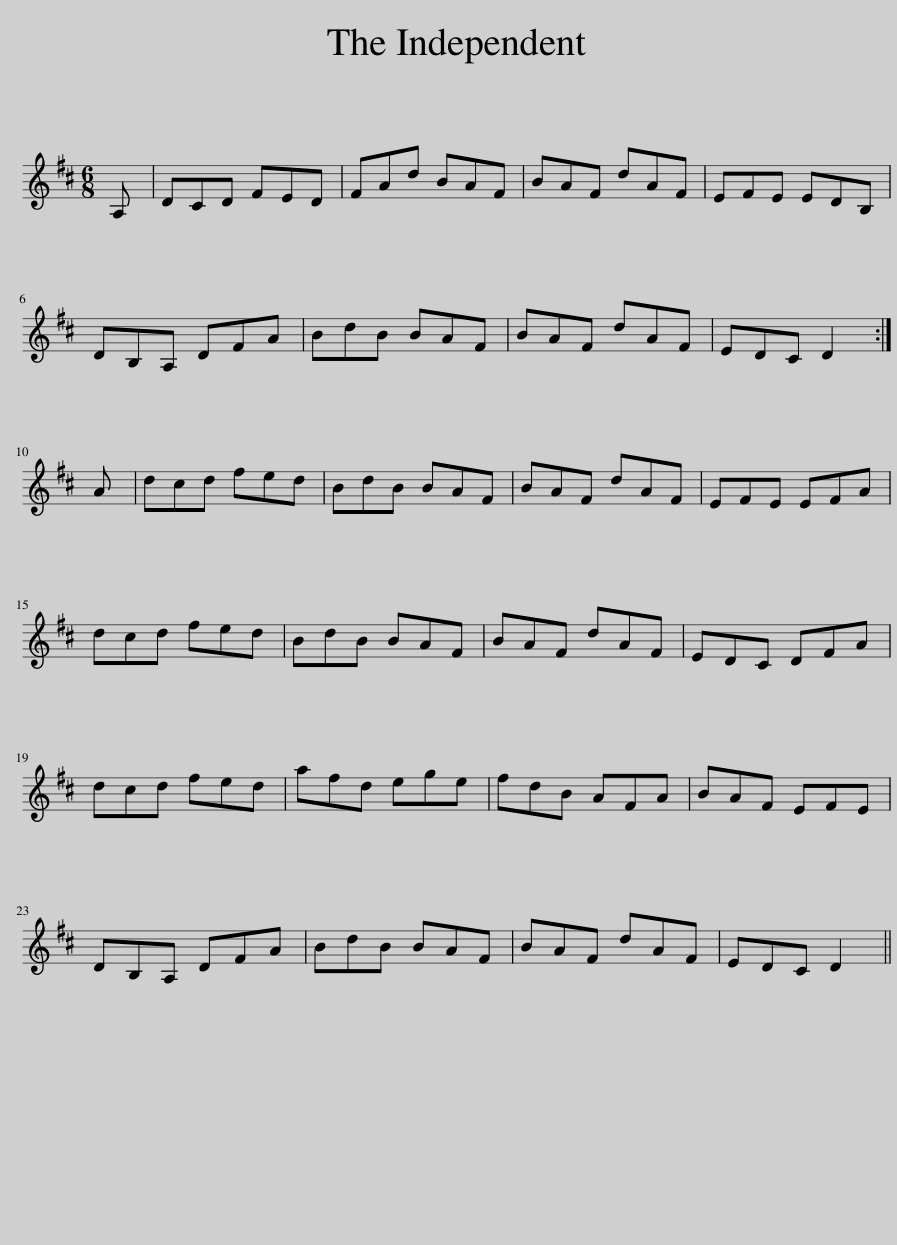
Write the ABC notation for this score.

X:1
L:1/8
M:6/8
I:linebreak $
K:D
V:1 treble
V:1
 A, | DCD FED | FAd BAF | BAF dAF | EFE EDB, |$ %5
 DB,A, DFA | BdB BAF | BAF dAF | EDC D2 :|$ A | %10
 dcd fed | BdB BAF | BAF dAF | EFE EFA |$ dcd fed | %15
 BdB BAF | BAF dAF | EDC DFA |$ dcd fed | afd ege | %20
 fdB AFA | BAF EFE |$ DB,A, DFA | BdB BAF | BAF dAF | %25
 EDC D2 || %26
